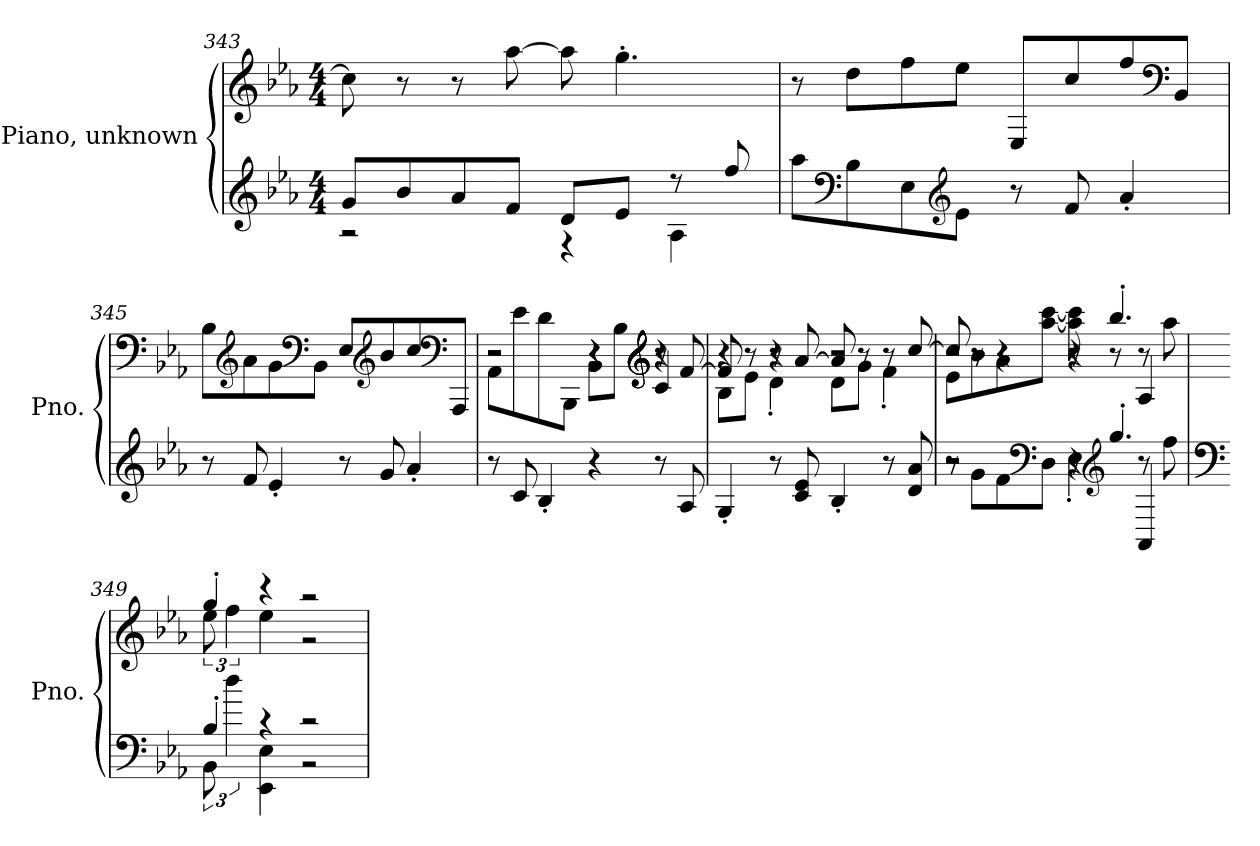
**kern	**kern
*part1	*part1
*staff2	*staff1
*I"Piano, unknown	*
*I'Pno.	*
!!LO:LB:g=z
*clefG2	*clefG2
*k[b-e-a-]	*k[b-e-a-]
*M4/4	*M4/4
=343	=343
*^	*
8g/L	2r	8cc\]
8b-/	.	8r
8a-/	.	8r
8f/J	.	[8aa-\
8d/L	4r	8aa-\]
8e-/J	.	4.gg'\
8r	4A-\	.
8ff/	.	.
*v	*v	*
=344	=344
8aa-\L	8r
*clefF4	*
8B-\	8dd\L
8E-\	8ff\
*clefG2	*
8e-\J	8ee-\J
8r	8E-/L
8f/	8cc/
4a-'/	8ff/
*	*clefF4
.	8BB-/J
=345	=345
8r	8B-\L
*	*clefG2
8f/	8a-\
4e-'/	8g\
*	*clefF4
.	8BB-\J
8r	8E-/L
*	*clefG2
8g/	8b-/
4a-'/	8cc/
*	*clefF4
.	8AAA-/J
!!LO:LB:g=z
=346	=346
*	*^
*	*	*^
8r	2r	8AA-\L	2r
8c/	.	8e-\	.
4B-'/	.	8d\	.
.	.	8BBB-\J	.
4r	4r	8BB-\L	4r
.	.	8B-\J	.
*	*clefG2	*	*
8r	4c/	4r	8r
8A-/	.	.	[8f/
=347	=347	=347	=347
4G'/	4r	8B-\L	8f/]
.	.	8e-\J	8r
8r	8r	4d'\	4r
8c/ 8e-/	[8a-/	.	.
4B-'/	8a-/]	8d\L	2r
.	8r	8g\J	.
8r	8r	4f'\	.
8d/ 8a-/	[8cc/	.	.
=348	=348	=348	=348
*^	*	*	*
*	*^	*	*	*
2r	8r	2r	8cc/]	8e-\L	2r
.	8g\L	.	8r	8b-\	.
.	8f\	.	4r	8a-\	.
*clefF4	*	*	*	*	*
.	8D\J	.	.	[8aa-\ [8ccc\J	.
8r	4E-'\	4r	8r	8aa-\] 8ccc\]	4r
*clefG2	*	*	*	*	*
4.gg'/	.	.	4.bb-'/	8r	.
.	8r	4AA-/	.	8r	4A-/
.	8ff\	.	.	8aa-\	.
*v	*v	*v	*	*	*
*	*v	*v	*v
=349	=349
*clefF4	*
*^	*^
4B-'/	12BB-\	4gg'/	12ee-\
.	6dd\	.	6ff\
4r	4EE-\ 4E-\	4r	4ee-\
2r	2r	2r	2r
*v	*v	*	*
*	*v	*v
=	=
*-	*-
